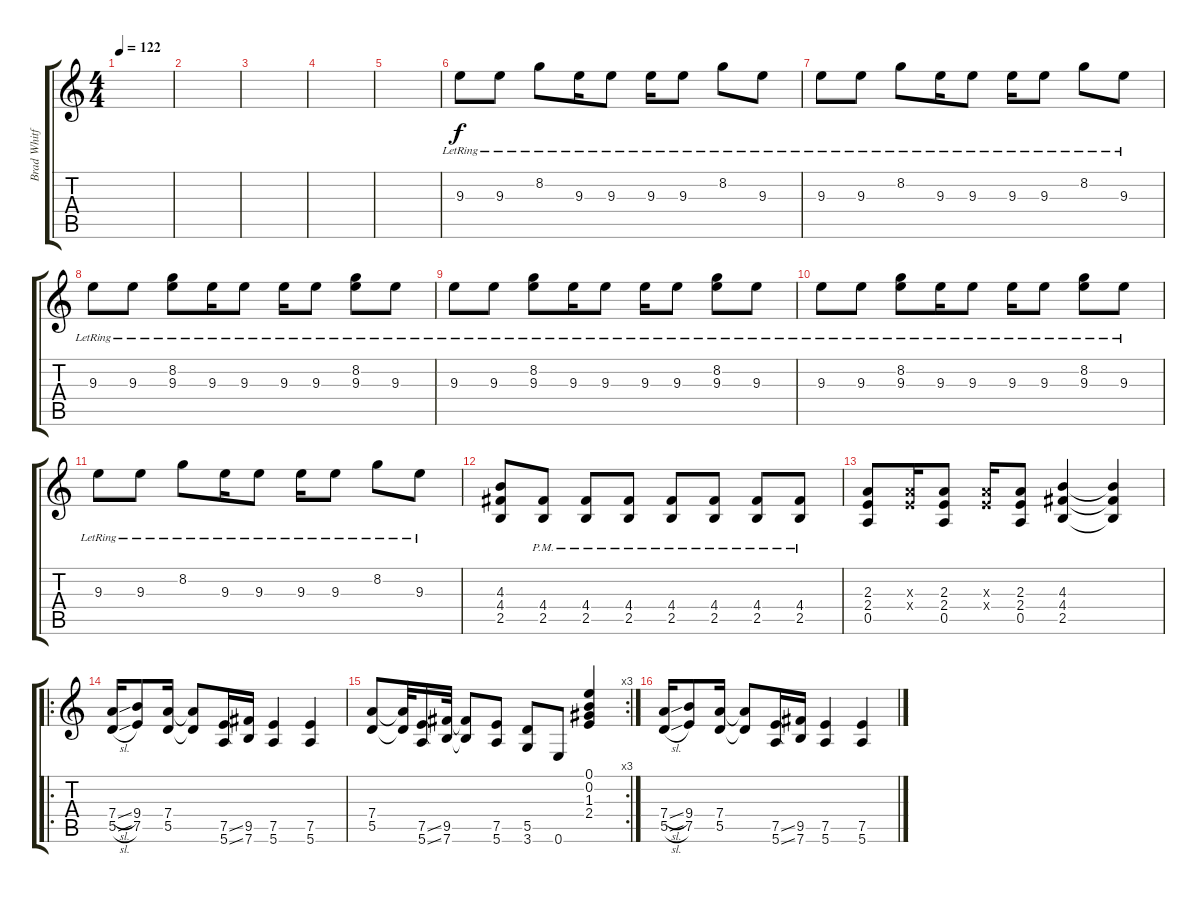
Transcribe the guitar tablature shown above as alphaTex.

\track ("Brad Whitford" "Brad Whitf") {instrument overdrivenguitar}
\staff {score tabs}
\tuning (E4 B3 G3 D3 A2 E2) {hide}
\ts (4 4)
\tempo 122
\clef g2
\ks c
|
|
|
|
|
9.3{lr}.8 9.3{lr}.8 8.2{lr}.8 9.3{lr}.16 9.3{lr}.8 9.3{lr}.16 9.3{lr}.8 8.2{lr}.8 9.3{lr}.8 |
9.3{lr}.8 9.3{lr}.8 8.2{lr}.8 9.3{lr}.16 9.3{lr}.8 9.3{lr}.16 9.3{lr}.8 8.2{lr}.8 9.3{lr}.8 |
9.3{lr}.8 9.3{lr}.8 (8.2{lr} 9.3).8 9.3{lr}.16 9.3{lr}.8 9.3{lr}.16 9.3{lr}.8 (8.2{lr} 9.3).8 9.3{lr}.8 |
9.3{lr}.8 9.3{lr}.8 (8.2{lr} 9.3).8 9.3{lr}.16 9.3{lr}.8 9.3{lr}.16 9.3{lr}.8 (8.2{lr} 9.3).8 9.3{lr}.8 |
9.3{lr}.8 9.3{lr}.8 (8.2{lr} 9.3).8 9.3{lr}.16 9.3{lr}.8 9.3{lr}.16 9.3{lr}.8 (8.2{lr} 9.3).8 9.3{lr}.8 |
9.3{lr}.8 9.3{lr}.8 8.2{lr}.8 9.3{lr}.16 9.3{lr}.8 9.3{lr}.16 9.3{lr}.8 8.2{lr}.8 9.3{lr}.8 |
(4.3 4.4 2.5).8 (4.4{pm} 2.5).8 (4.4{pm} 2.5).8 (4.4{pm} 2.5).8 (4.4{pm} 2.5).8 (4.4{pm} 2.5).8 (4.4{pm} 2.5).8 (4.4{pm} 2.5).8 |
(2.3 2.4 0.5).8 (2.3{x} 2.4{x}).16 (2.3 2.4 0.5).8 (2.3{x} 2.4{x}).16 (2.3 2.4 0.5).8 (4.3 4.4 2.5).4 (4.3{t} 4.4{t} 2.5{t}).4 |
\ro
(7.4{sl} 5.5{sl}).16 (9.4 7.5).8 (7.4 5.5).16 (7.4{t} 5.5{t}).8 (7.5{ss} 5.6{ss}).16 (9.5 7.6).16 (7.5 5.6).4 (7.5 5.6).4 |
\rc 3
(7.4 5.5).8 (7.4{t} 5.5{t}).32 (7.5{ss} 5.6{ss}).16 (9.5 7.6).32 (9.5{t} 7.6{t}).8 (7.5 5.6).8 (5.5 3.6).8 0.6.8 (0.1 0.2 1.3 2.4).4 |
(7.4{sl} 5.5{sl}).16 (9.4 7.5).8 (7.4 5.5).16 (7.4{t} 5.5{t}).8 (7.5{ss} 5.6{ss}).16 (9.5 7.6).16 (7.5 5.6).4 (7.5 5.6).4
